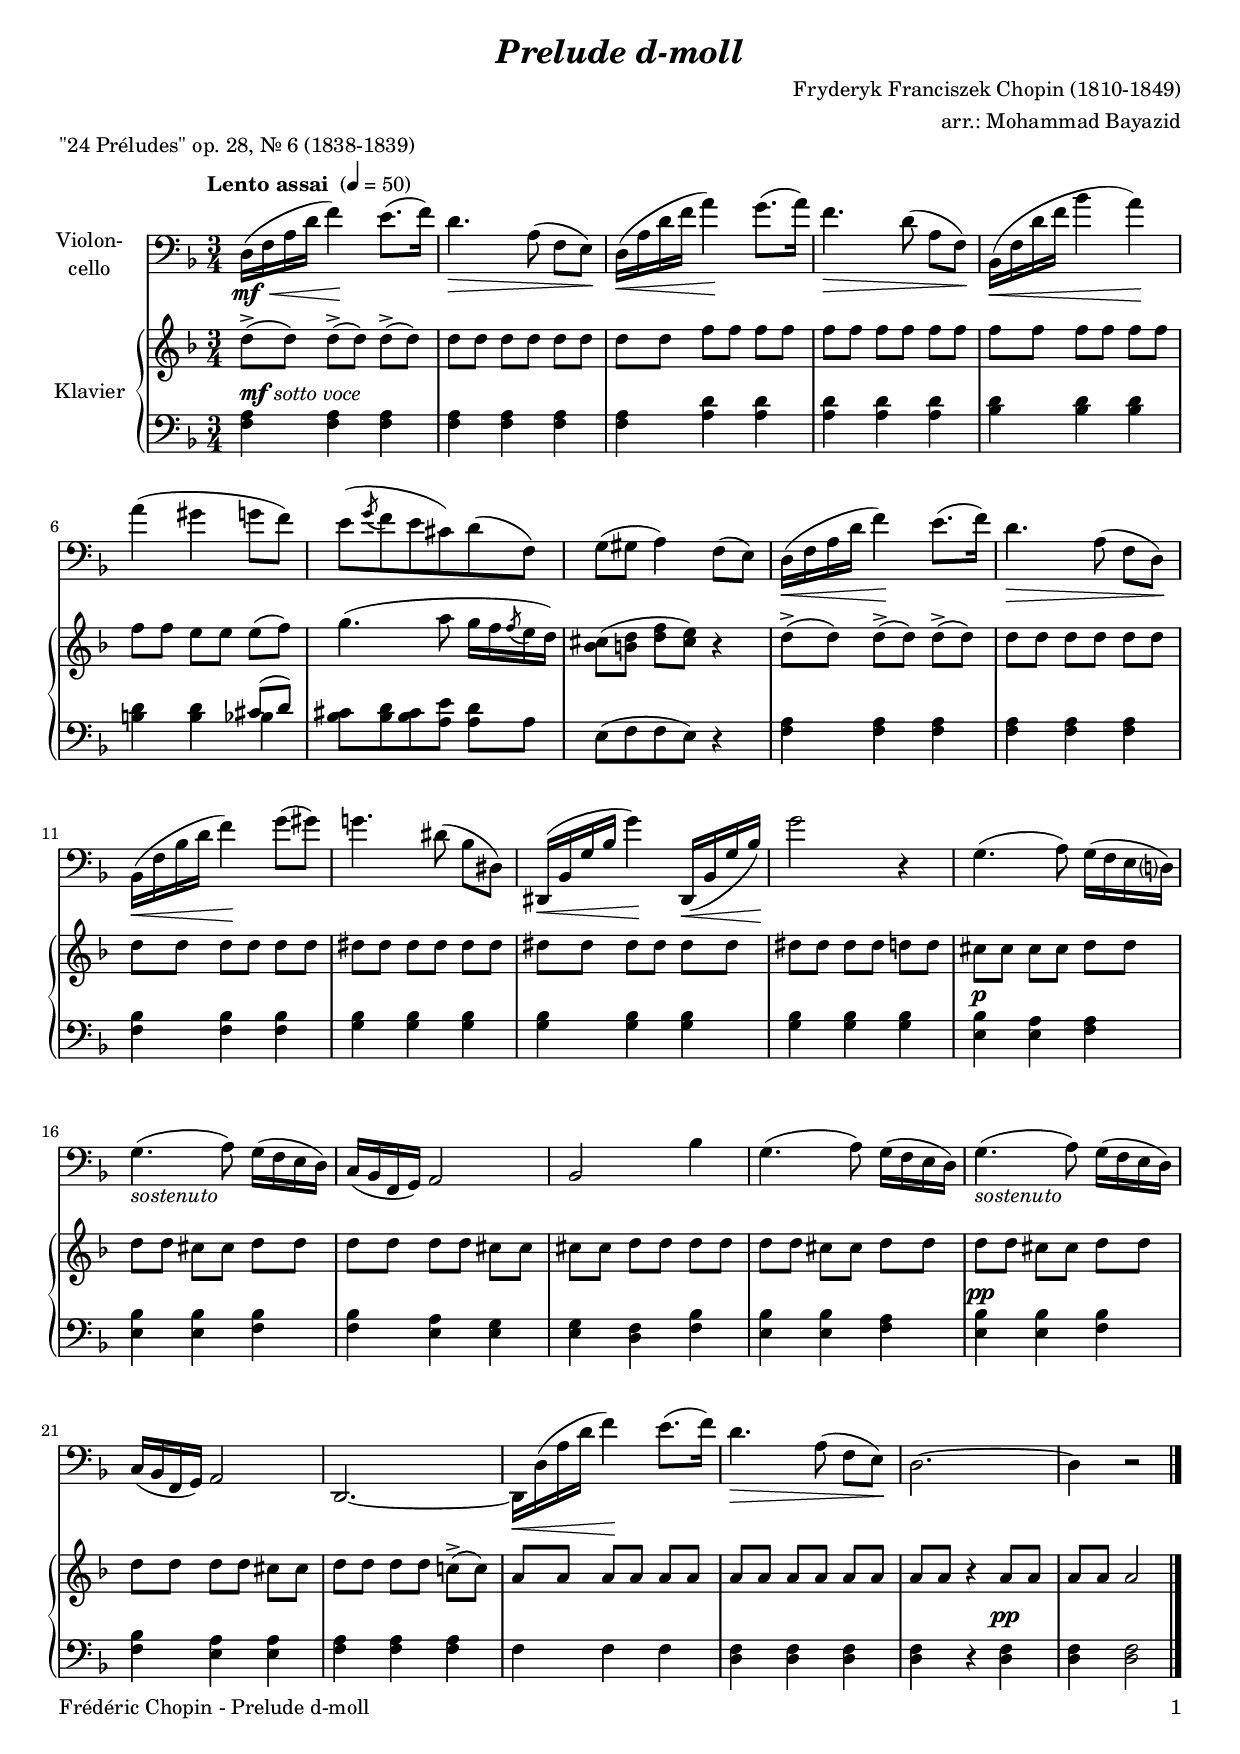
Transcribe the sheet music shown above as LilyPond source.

\version "2.24.4"
\include "deutsch.ly"

#(set-global-staff-size 18)

\header {
  title     = \markup \bold \italic "Prelude d-moll"
  composer = "Fryderyk Franciszek Chopin (1810-1849)"
  arranger = "arr.: Mohammad Bayazid"
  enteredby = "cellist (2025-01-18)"
  piece     = "\"24 Préludes\" op. 28, Nr. 6 (1838-1839)"
}

voiceconsts = {
  \key d \minor
  \time 3/4
  \clef "treble"
%  \numericTimeSignature
  \compressEmptyMeasures
  % Set default beaming for all staves
  \set Timing.beamExceptions = #'()
  \set Timing.baseMoment     = #(ly:make-moment 1 4)
  \set Timing.beatStructure  = #'(1 1 1)
  \tempo "Lento assai " 4=50
}

mivc = "cello"
mist = "string ensemble 1"
mikl = "acoustic grand"

rit  = \mark \markup \box \italic "rit."
mfsv = \markup { \dynamic mf \italic "sotto voce" }
sost = \markup \italic "sostenuto"

va = \relative c {
  \voiceconsts
  \clef "bass"

  d16(\mf\< f a d f4)\! e8.( f16)
  d4.\> a8( f e)\!
  d16(\< a' d f a4)\! g8.( a16)
  f4.\> d8( a f)\!
  b,16(\< f' d' f b4 a)\!
  a( gis g8 f)
  e[( \acciaccatura g f e cis) d( f,)]

  g( gis a4) f8( e)
  d16(\< f a d f4)\! e8.( f16)
  d4.\> a8( f d)\!
  b16(\< f' b d f4)\! g8( gis)
  g!4. dis8( b dis,)
  dis,16(\< b' g' b g'4)\! dis,,16(\< b' g' b)
  g'2\! r4

  g,4.( a8) g16( f e d?)
  g4.(_\sost a8) g16( f e d)
  c( b f g) a2
  b b'4
  g4.( a8) g16( f e d)
  g4.(_\sost a8) g16( f e d)
  c( b f g) a2
  d,2.~

  d16\< d'( a' d f4)\! e8.( f16)
  d4.\> a8( f e)\!
  d2.~
  d4 r2 \bar "|."
}

vb = \relative c'' {
  \voiceconsts
  \clef "treble"

  d8(-> d) d(-> d) d(-> d)
  d d d d d d
  d d f f f f
  f f f f f f
  f f f f f f
  f f e e e( f)

  g4.( a8 g16[ f \acciaccatura f8 e16 d])
  <b cis>8( <h d> <d f> <cis e>) r4
  d8(-> d) d(-> d) d(-> d)
  d d d d d d
  d d d d d d

  dis dis dis dis dis dis
  dis dis dis dis dis dis
  dis dis dis dis d d
  cis cis cis cis d d
  d d cis cis d d
  d d d d cis cis

  cis cis d d d d
  d d cis cis d d
  d d cis cis d d
  d d d d cis cis
  d d d d c!(-> c)
  a a a a a a

  a a a a a a
  a a r4 a8 a
  a a a2 \bar "|."
}

vc = \relative c {
  \voiceconsts
  \clef "bass"

  <f a>4 <f a> <f a>
  <f a> <f a> <f a>
  <f a> <a d> <a d>
  <a d> <a d> <a d>
  <b d> <b d> <b d>
  <h d> <h d> << { cis8( d) } \\ b!4 >>

  <b cis>8[ <b d> <b cis> <a e'>] <a d> a
  e[( f f e)] r4
  <f a> <f a> <f a>
  <f a> <f a> <f a>
  <f b> <f b> <f b>

  <g b> <g b> <g b>
  <g b> <g b> <g b>
  <g b> <g b> <g b>
  <e b'> <e a> <f a>
  <e b'> <e b'> <f b>
  <f b> <e a> <e g>

  <e g> <d f> <f b>
  <e b'> <e b'> <f a>
  <e b'> <e b'> <f b>
  <f b> <e a> <e a>
  <f a> <f a> <f a>
  f f f

  <d f> <d f> <d f>
  <d f> r <d f>
  <d f> <d f>2 \bar "|."
}

vdy = {
  s2.*14_\mfsv
  s2.*5\p
  s2.*5\pp
  s2 s4\pp
}


music = <<
  \new Staff {
    \set Staff.midiInstrument = \mivc
    \set Staff.instrumentName = \markup \center-column { "Violon-" "cello" }
    \transpose d d { \va }
  }

  \new PianoStaff <<
        \set PianoStaff.midiInstrument = \mikl
        \set PianoStaff.instrumentName = \markup \center-column { "Klavier" }
        <<
          \new Staff {
            \transpose d d { \vb }
          }
	  
          \new Dynamics \vdy

          \new Staff {
            \transpose d d { \vc }
          }
        >>
  >>
>>
\book {
  \paper {
    print-page-number = ##t
    print-first-page-number = ##t
    ragged-last-bottom = ##f
    oddHeaderMarkup = \markup \null
    evenHeaderMarkup = \markup \null
    oddFooterMarkup = \markup {
      \fill-line {
        \if \should-print-page-number
        "Frédéric Chopin - Prelude d-moll" \fromproperty #'page:page-number-string
      }
    }
    evenFooterMarkup = \oddFooterMarkup
  } \score {
    \music
    \layout {}
  }

  \score {
    \unfoldRepeats \music

    \midi {
      \context {
        \Score
      }
    }
  }
}
